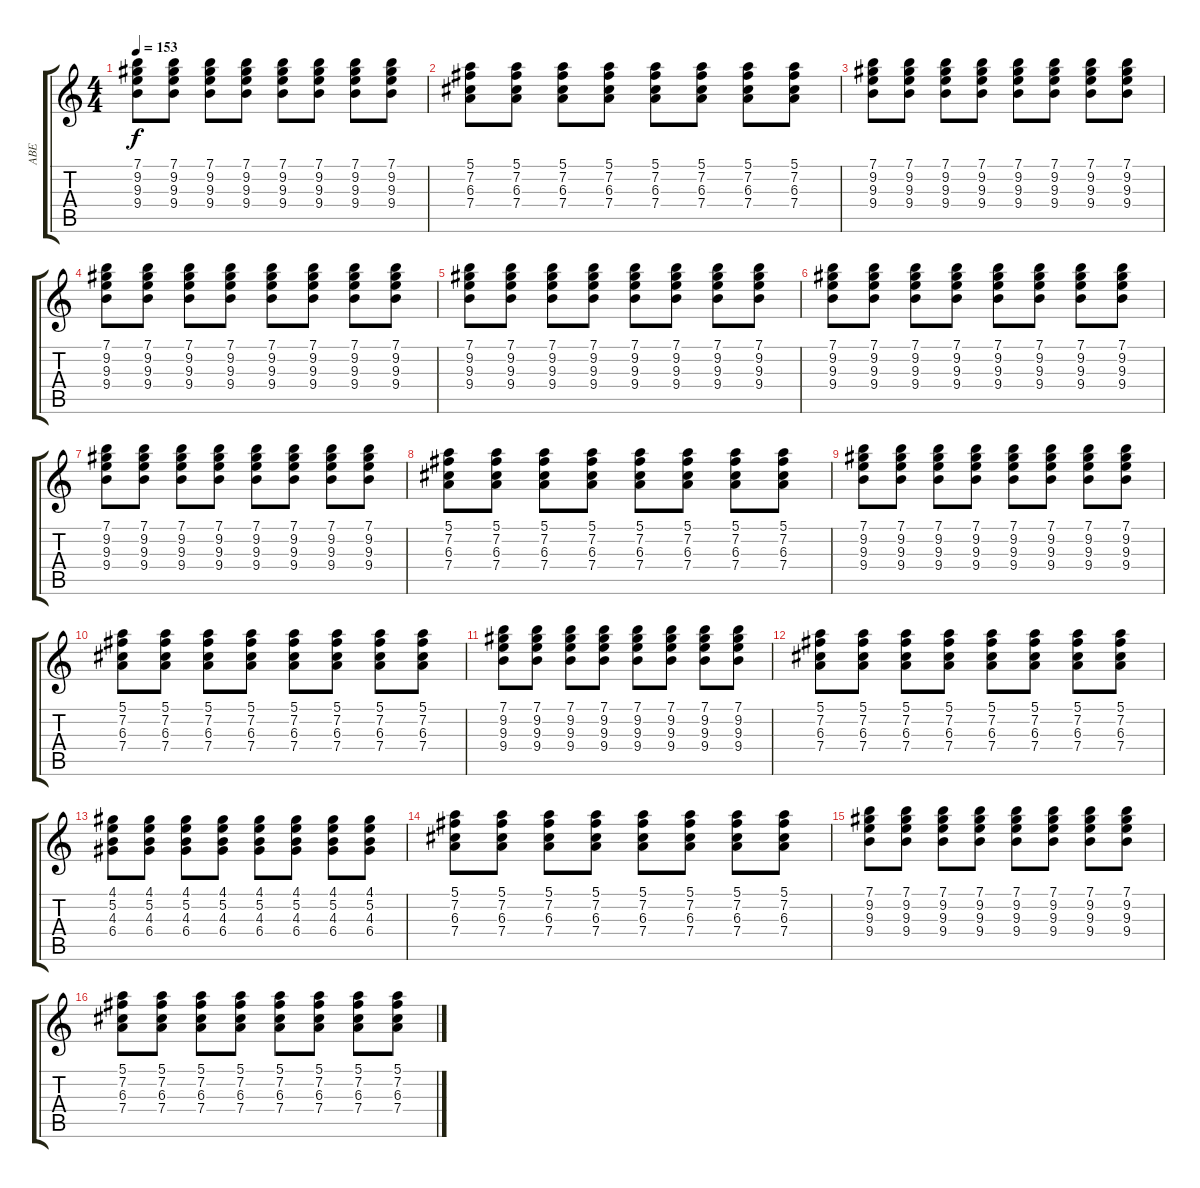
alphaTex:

\track ("ABE" "ABE") {instrument electricguitarclean}
\staff {score tabs}
\tuning (E4 B3 G3 D3 A2 E2) {hide}
\ts (4 4)
\tempo 153
\clef g2
\ks c
(7.1 9.2 9.3 9.4).8{dy f} (7.1 9.2 9.3 9.4).8 (7.1 9.2 9.3 9.4).8 (7.1 9.2 9.3 9.4).8 (7.1 9.2 9.3 9.4).8 (7.1 9.2 9.3 9.4).8 (7.1 9.2 9.3 9.4).8 (7.1 9.2 9.3 9.4).8 |
(5.1 7.2 6.3 7.4).8 (5.1 7.2 6.3 7.4).8 (5.1 7.2 6.3 7.4).8 (5.1 7.2 6.3 7.4).8 (5.1 7.2 6.3 7.4).8 (5.1 7.2 6.3 7.4).8 (5.1 7.2 6.3 7.4).8 (5.1 7.2 6.3 7.4).8 |
(7.1 9.2 9.3 9.4).8 (7.1 9.2 9.3 9.4).8 (7.1 9.2 9.3 9.4).8 (7.1 9.2 9.3 9.4).8 (7.1 9.2 9.3 9.4).8 (7.1 9.2 9.3 9.4).8 (7.1 9.2 9.3 9.4).8 (7.1 9.2 9.3 9.4).8 |
(7.1 9.2 9.3 9.4).8 (7.1 9.2 9.3 9.4).8 (7.1 9.2 9.3 9.4).8 (7.1 9.2 9.3 9.4).8 (7.1 9.2 9.3 9.4).8 (7.1 9.2 9.3 9.4).8 (7.1 9.2 9.3 9.4).8 (7.1 9.2 9.3 9.4).8 |
(7.1 9.2 9.3 9.4).8 (7.1 9.2 9.3 9.4).8 (7.1 9.2 9.3 9.4).8 (7.1 9.2 9.3 9.4).8 (7.1 9.2 9.3 9.4).8 (7.1 9.2 9.3 9.4).8 (7.1 9.2 9.3 9.4).8 (7.1 9.2 9.3 9.4).8 |
(7.1 9.2 9.3 9.4).8 (7.1 9.2 9.3 9.4).8 (7.1 9.2 9.3 9.4).8 (7.1 9.2 9.3 9.4).8 (7.1 9.2 9.3 9.4).8 (7.1 9.2 9.3 9.4).8 (7.1 9.2 9.3 9.4).8 (7.1 9.2 9.3 9.4).8 |
(7.1 9.2 9.3 9.4).8 (7.1 9.2 9.3 9.4).8 (7.1 9.2 9.3 9.4).8 (7.1 9.2 9.3 9.4).8 (7.1 9.2 9.3 9.4).8 (7.1 9.2 9.3 9.4).8 (7.1 9.2 9.3 9.4).8 (7.1 9.2 9.3 9.4).8 |
(5.1 7.2 6.3 7.4).8 (5.1 7.2 6.3 7.4).8 (5.1 7.2 6.3 7.4).8 (5.1 7.2 6.3 7.4).8 (5.1 7.2 6.3 7.4).8 (5.1 7.2 6.3 7.4).8 (5.1 7.2 6.3 7.4).8 (5.1 7.2 6.3 7.4).8 |
(7.1 9.2 9.3 9.4).8 (7.1 9.2 9.3 9.4).8 (7.1 9.2 9.3 9.4).8 (7.1 9.2 9.3 9.4).8 (7.1 9.2 9.3 9.4).8 (7.1 9.2 9.3 9.4).8 (7.1 9.2 9.3 9.4).8 (7.1 9.2 9.3 9.4).8 |
(5.1 7.2 6.3 7.4).8 (5.1 7.2 6.3 7.4).8 (5.1 7.2 6.3 7.4).8 (5.1 7.2 6.3 7.4).8 (5.1 7.2 6.3 7.4).8 (5.1 7.2 6.3 7.4).8 (5.1 7.2 6.3 7.4).8 (5.1 7.2 6.3 7.4).8 |
(7.1 9.2 9.3 9.4).8 (7.1 9.2 9.3 9.4).8 (7.1 9.2 9.3 9.4).8 (7.1 9.2 9.3 9.4).8 (7.1 9.2 9.3 9.4).8 (7.1 9.2 9.3 9.4).8 (7.1 9.2 9.3 9.4).8 (7.1 9.2 9.3 9.4).8 |
(5.1 7.2 6.3 7.4).8 (5.1 7.2 6.3 7.4).8 (5.1 7.2 6.3 7.4).8 (5.1 7.2 6.3 7.4).8 (5.1 7.2 6.3 7.4).8 (5.1 7.2 6.3 7.4).8 (5.1 7.2 6.3 7.4).8 (5.1 7.2 6.3 7.4).8 |
(4.1 5.2 4.3 6.4).8 (4.1 5.2 4.3 6.4).8 (4.1 5.2 4.3 6.4).8 (4.1 5.2 4.3 6.4).8 (4.1 5.2 4.3 6.4).8 (4.1 5.2 4.3 6.4).8 (4.1 5.2 4.3 6.4).8 (4.1 5.2 4.3 6.4).8 |
(5.1 7.2 6.3 7.4).8 (5.1 7.2 6.3 7.4).8 (5.1 7.2 6.3 7.4).8 (5.1 7.2 6.3 7.4).8 (5.1 7.2 6.3 7.4).8 (5.1 7.2 6.3 7.4).8 (5.1 7.2 6.3 7.4).8 (5.1 7.2 6.3 7.4).8 |
(7.1 9.2 9.3 9.4).8 (7.1 9.2 9.3 9.4).8 (7.1 9.2 9.3 9.4).8 (7.1 9.2 9.3 9.4).8 (7.1 9.2 9.3 9.4).8 (7.1 9.2 9.3 9.4).8 (7.1 9.2 9.3 9.4).8 (7.1 9.2 9.3 9.4).8 |
(5.1 7.2 6.3 7.4).8 (5.1 7.2 6.3 7.4).8 (5.1 7.2 6.3 7.4).8 (5.1 7.2 6.3 7.4).8 (5.1 7.2 6.3 7.4).8 (5.1 7.2 6.3 7.4).8 (5.1 7.2 6.3 7.4).8 (5.1 7.2 6.3 7.4).8
